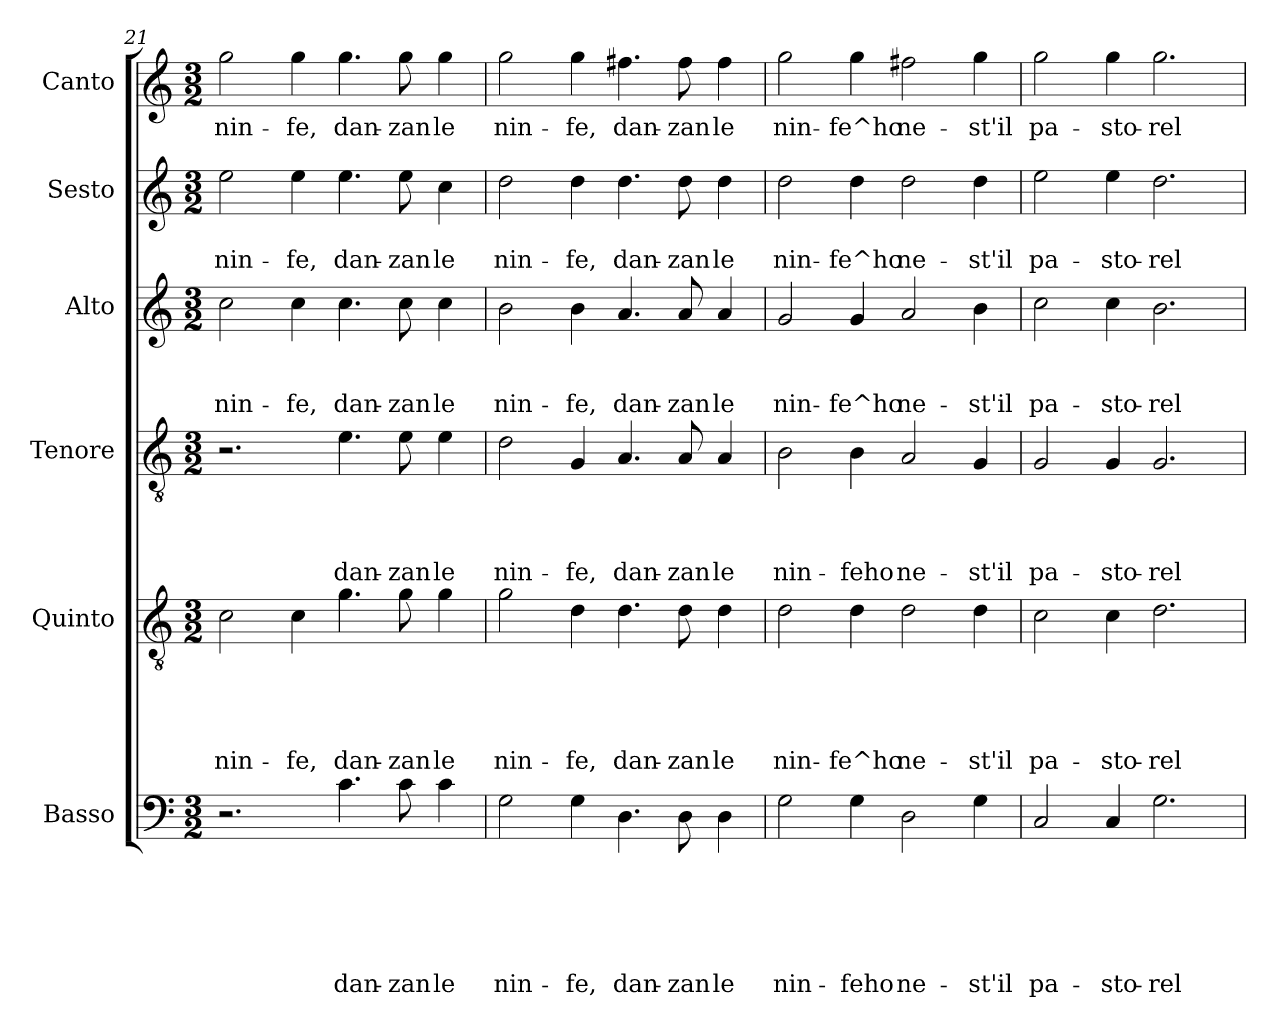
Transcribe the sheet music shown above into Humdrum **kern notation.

**kern	**text	**text	**text	**text	**text	**text	**kern	**text	**text	**text	**text	**text	**kern	**text	**text	**text	**text	**kern	**text	**text	**text	**kern	**text	**text	**kern	**text
*part6	*part6	*part6	*part6	*part6	*part6	*part6	*part5	*part5	*part5	*part5	*part5	*part5	*part4	*part4	*part4	*part4	*part4	*part3	*part3	*part3	*part3	*part2	*part2	*part2	*part1	*part1
*staff6	*staff6	*staff6	*staff6	*staff6	*staff6	*staff6	*staff5	*staff5	*staff5	*staff5	*staff5	*staff5	*staff4	*staff4	*staff4	*staff4	*staff4	*staff3	*staff3	*staff3	*staff3	*staff2	*staff2	*staff2	*staff1	*staff1
*I"Basso	*	*	*	*	*	*	*I"Quinto	*	*	*	*	*	*I"Tenore	*	*	*	*	*I"Alto	*	*	*	*I"Sesto	*	*	*I"Canto	*
*I'B.	*	*	*	*	*	*	*I'Q.	*	*	*	*	*	*I'T.	*	*	*	*	*I'A.	*	*	*	*I'S.	*	*	*I'C.	*
*clefF4	*	*	*	*	*	*	*clefGv2	*	*	*	*	*	*clefGv2	*	*	*	*	*clefG2	*	*	*	*clefG2	*	*	*clefG2	*
*k[]	*	*	*	*	*	*	*k[]	*	*	*	*	*	*k[]	*	*	*	*	*k[]	*	*	*	*k[]	*	*	*k[]	*
*C:	*	*	*	*	*	*	*C:	*	*	*	*	*	*C:	*	*	*	*	*C:	*	*	*	*C:	*	*	*C:	*
*M3/2	*	*	*	*	*	*	*M3/2	*	*	*	*	*	*M3/2	*	*	*	*	*M3/2	*	*	*	*M3/2	*	*	*M3/2	*
=21	=21	=21	=21	=21	=21	=21	=21	=21	=21	=21	=21	=21	=21	=21	=21	=21	=21	=21	=21	=21	=21	=21	=21	=21	=21	=21
!	!	!	!	!	!	!	!	!	!	!	!	!LO:LY:b	!	!	!	!	!	!	!	!	!LO:LY:b	!	!	!LO:LY:b	!	!LO:LY:b
2.r	.	.	.	.	.	.	2c\	.	.	.	.	nin-	2.r	.	.	.	.	2cc\	.	.	nin-	2ee\	.	nin-	2gg\	nin-
!	!	!	!	!	!	!	!	!	!	!	!	!LO:LY:b	!	!	!	!	!	!	!	!	!LO:LY:b	!	!	!LO:LY:b	!	!LO:LY:b
.	.	.	.	.	.	.	4c\	.	.	.	.	-fe,	.	.	.	.	.	4cc\	.	.	-fe,	4ee\	.	-fe,	4gg\	-fe,
!	!	!	!	!	!	!LO:LY:b	!	!	!	!	!	!LO:LY:b	!	!	!	!	!LO:LY:b	!	!	!	!LO:LY:b	!	!	!LO:LY:b	!	!LO:LY:b
4.c\	.	.	.	.	.	dan-	4.g\	.	.	.	.	dan-	4.e\	.	.	.	dan-	4.cc\	.	.	dan-	4.ee\	.	dan-	4.gg\	dan-
!	!	!	!	!	!	!LO:LY:b	!	!	!	!	!	!LO:LY:b	!	!	!	!	!LO:LY:b	!	!	!	!LO:LY:b	!	!	!LO:LY:b	!	!LO:LY:b
8c\	.	.	.	.	.	-zan	8g\	.	.	.	.	-zan	8e\	.	.	.	-zan	8cc\	.	.	-zan	8ee\	.	-zan	8gg\	-zan
!	!	!	!	!	!	!LO:LY:b	!	!	!	!	!	!LO:LY:b	!	!	!	!	!LO:LY:b	!	!	!	!LO:LY:b	!	!	!LO:LY:b	!	!LO:LY:b
4c\	.	.	.	.	.	le	4g\	.	.	.	.	le	4e\	.	.	.	le	4cc\	.	.	le	4cc\	.	le	4gg\	le
=22	=22	=22	=22	=22	=22	=22	=22	=22	=22	=22	=22	=22	=22	=22	=22	=22	=22	=22	=22	=22	=22	=22	=22	=22	=22	=22
!	!	!	!	!	!	!LO:LY:b	!	!	!	!	!	!LO:LY:b	!	!	!	!	!LO:LY:b	!	!	!	!LO:LY:b	!	!	!LO:LY:b	!	!LO:LY:b
2G\	.	.	.	.	.	nin-	2g\	.	.	.	.	nin-	2d\	.	.	.	nin-	2b\	.	.	nin-	2dd\	.	nin-	2gg\	nin-
!	!	!	!	!	!	!LO:LY:b	!	!	!	!	!	!LO:LY:b	!	!	!	!	!LO:LY:b	!	!	!	!LO:LY:b	!	!	!LO:LY:b	!	!LO:LY:b
4G\	.	.	.	.	.	-fe,	4d\	.	.	.	.	-fe,	4G/	.	.	.	-fe,	4b\	.	.	-fe,	4dd\	.	-fe,	4gg\	-fe,
!	!	!	!	!	!	!LO:LY:b	!	!	!	!	!	!LO:LY:b	!	!	!	!	!LO:LY:b	!	!	!	!LO:LY:b	!	!	!LO:LY:b	!	!LO:LY:b
4.D\	.	.	.	.	.	dan-	4.d\	.	.	.	.	dan-	4.A/	.	.	.	dan-	4.a/	.	.	dan-	4.dd\	.	dan-	4.ff#X\	dan-
!	!	!	!	!	!	!LO:LY:b	!	!	!	!	!	!LO:LY:b	!	!	!	!	!LO:LY:b	!	!	!	!LO:LY:b	!	!	!LO:LY:b	!	!LO:LY:b
8D\	.	.	.	.	.	-zan	8d\	.	.	.	.	-zan	8A/	.	.	.	-zan	8a/	.	.	-zan	8dd\	.	-zan	8ff#\	-zan
!	!	!	!	!	!	!LO:LY:b	!	!	!	!	!	!LO:LY:b	!	!	!	!	!LO:LY:b	!	!	!	!LO:LY:b	!	!	!LO:LY:b	!	!LO:LY:b
4D\	.	.	.	.	.	le	4d\	.	.	.	.	le	4A/	.	.	.	le	4a/	.	.	le	4dd\	.	le	4ff#\	le
=23	=23	=23	=23	=23	=23	=23	=23	=23	=23	=23	=23	=23	=23	=23	=23	=23	=23	=23	=23	=23	=23	=23	=23	=23	=23	=23
!	!	!	!	!	!	!LO:LY:b	!	!	!	!	!	!LO:LY:b	!	!	!	!	!LO:LY:b	!	!	!	!LO:LY:b	!	!	!LO:LY:b	!	!LO:LY:b
2G\	.	.	.	.	.	nin-	2d\	.	.	.	.	nin-	2B\	.	.	.	nin-	2g/	.	.	nin-	2dd\	.	nin-	2gg\	nin-
!	!	!	!	!	!	!LO:LY:b	!	!	!	!	!	!LO:LY:b	!	!	!	!	!LO:LY:b	!	!	!	!LO:LY:b	!	!	!LO:LY:b	!	!LO:LY:b
4G\	.	.	.	.	.	-feho	4d\	.	.	.	.	-fe^ho	4B\	.	.	.	-feho	4g/	.	.	-fe^ho	4dd\	.	-fe^ho	4gg\	-fe^ho
!	!	!	!	!	!	!LO:LY:b	!	!	!	!	!	!LO:LY:b	!	!	!	!	!LO:LY:b	!	!	!	!LO:LY:b	!	!	!LO:LY:b	!	!LO:LY:b
2D\	.	.	.	.	.	ne-	2d\	.	.	.	.	ne-	2A/	.	.	.	ne-	2a/	.	.	ne-	2dd\	.	ne-	2ff#X\	ne-
!	!	!	!	!	!	!LO:LY:b	!	!	!	!	!	!LO:LY:b	!	!	!	!	!LO:LY:b	!	!	!	!LO:LY:b	!	!	!LO:LY:b	!	!LO:LY:b
4G\	.	.	.	.	.	-st'il	4d\	.	.	.	.	-st'il	4G/	.	.	.	-st'il	4b\	.	.	-st'il	4dd\	.	-st'il	4gg\	-st'il
=24	=24	=24	=24	=24	=24	=24	=24	=24	=24	=24	=24	=24	=24	=24	=24	=24	=24	=24	=24	=24	=24	=24	=24	=24	=24	=24
!	!	!	!	!	!	!LO:LY:b	!	!	!	!	!	!LO:LY:b	!	!	!	!	!LO:LY:b	!	!	!	!LO:LY:b	!	!	!LO:LY:b	!	!LO:LY:b
2C/	.	.	.	.	.	pa-	2c\	.	.	.	.	pa-	2G/	.	.	.	pa-	2cc\	.	.	pa-	2ee\	.	pa-	2gg\	pa-
!	!	!	!	!	!	!LO:LY:b	!	!	!	!	!	!LO:LY:b	!	!	!	!	!LO:LY:b	!	!	!	!LO:LY:b	!	!	!LO:LY:b	!	!LO:LY:b
4C/	.	.	.	.	.	-sto-	4c\	.	.	.	.	-sto-	4G/	.	.	.	-sto-	4cc\	.	.	-sto-	4ee\	.	-sto-	4gg\	-sto-
!	!	!	!	!	!	!LO:LY:b	!	!	!	!	!	!LO:LY:b	!	!	!	!	!LO:LY:b	!	!	!	!LO:LY:b	!	!	!LO:LY:b	!	!LO:LY:b
2.G\	.	.	.	.	.	-rel-	2.d\	.	.	.	.	-rel-	2.G/	.	.	.	-rel-	2.b\	.	.	-rel-	2.dd\	.	-rel-	2.gg\	-rel-
=	=	=	=	=	=	=	=	=	=	=	=	=	=	=	=	=	=	=	=	=	=	=	=	=	=	=
*-	*-	*-	*-	*-	*-	*-	*-	*-	*-	*-	*-	*-	*-	*-	*-	*-	*-	*-	*-	*-	*-	*-	*-	*-	*-	*-
